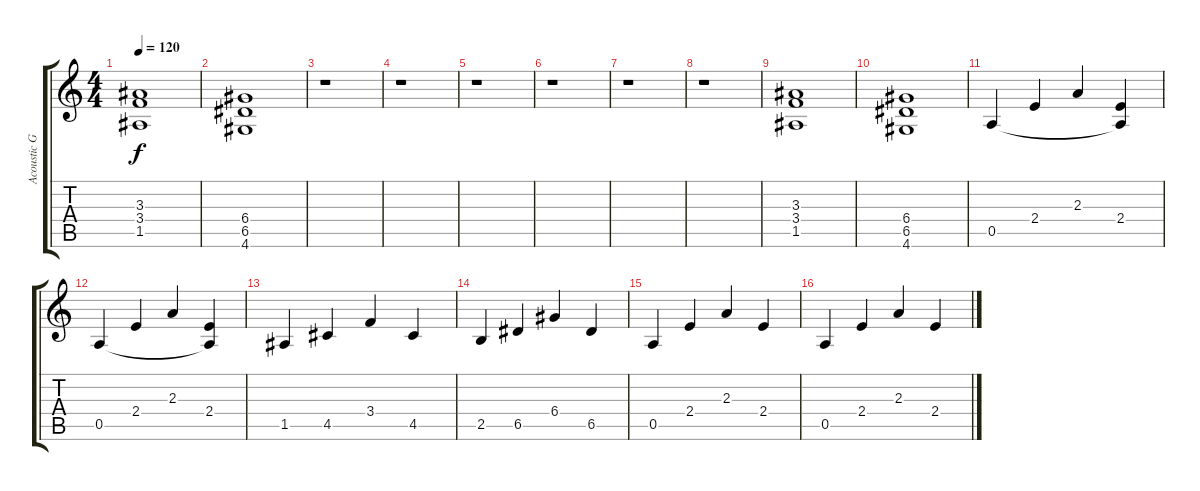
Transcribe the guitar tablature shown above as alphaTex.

\track ("Acoustic Guitar" "Acoustic G") {instrument acousticguitarsteel}
\staff {score tabs}
\tuning (E4 B3 G3 D3 A2 E2) {hide}
\ts (4 4)
\tempo 120
\clef g2
\ks c
(3.3 3.4 1.5).1{dy f} |
(6.4 6.5 4.6).1 |
r.1 |
r.1 |
r.1 |
r.1 |
r.1 |
r.1 |
(3.3 3.4 1.5).1 |
(6.4 6.5 4.6).1 |
0.5.4 2.4.4 2.3.4 (2.4 0.5{t}).4 |
0.5.4 2.4.4 2.3.4 (2.4 0.5{t}).4 |
1.5.4 4.5.4 3.4.4 4.5.4 |
2.5.4 6.5.4 6.4.4 6.5.4 |
0.5.4 2.4.4 2.3.4 2.4.4 |
0.5.4 2.4.4 2.3.4 2.4.4
